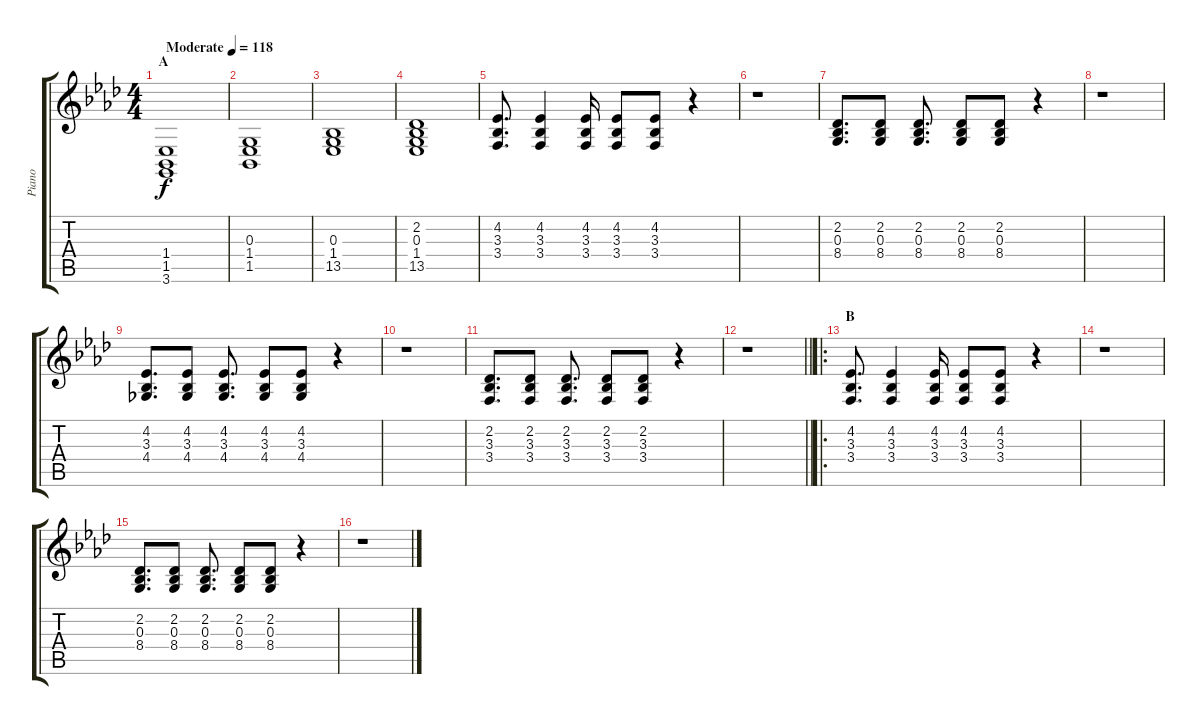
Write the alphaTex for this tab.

\track ("Piano" "Piano") {instrument acousticgrandpiano}
\staff {score tabs}
\tuning (E4 B3 G3 D3 A2 E2) {hide}
\ts (4 4)
\section ("" "A")
\tempo (118 "Moderate")
\clef g2
\ks ab
(1.4 1.5 3.6).1{dy f instrument acousticgrandpiano} |
(0.3 1.4 1.5).1 |
(0.3 1.4 13.5).1 |
(2.2 0.3 1.4 13.5).1 |
(4.2 3.3 3.4).8{d} (4.2 3.3 3.4).4 (4.2 3.3 3.4).16 (4.2 3.3 3.4).8 (4.2 3.3 3.4).8 r.4 |
r.1 |
(2.2 0.3 8.4).8{d} (2.2 0.3 8.4).8 (2.2 0.3 8.4).8{d} (2.2 0.3 8.4).8 (2.2 0.3 8.4).8 r.4 |
r.1 |
(4.2 3.3 4.4).8{d} (4.2 3.3 4.4).8 (4.2 3.3 4.4).8{d} (4.2 3.3 4.4).8 (4.2 3.3 4.4).8 r.4 |
r.1 |
(2.2 3.3 3.4).8{d} (2.2 3.3 3.4).8 (2.2 3.3 3.4).8{d} (2.2 3.3 3.4).8 (2.2 3.3 3.4).8 r.4 |
\barLineRight lightlight
r.1 |
\ro
\section ("" "B")
(4.2 3.3 3.4).8{d} (4.2 3.3 3.4).4 (4.2 3.3 3.4).16 (4.2 3.3 3.4).8 (4.2 3.3 3.4).8 r.4 |
r.1 |
(2.2 0.3 8.4).8{d} (2.2 0.3 8.4).8 (2.2 0.3 8.4).8{d} (2.2 0.3 8.4).8 (2.2 0.3 8.4).8 r.4 |
r.1
